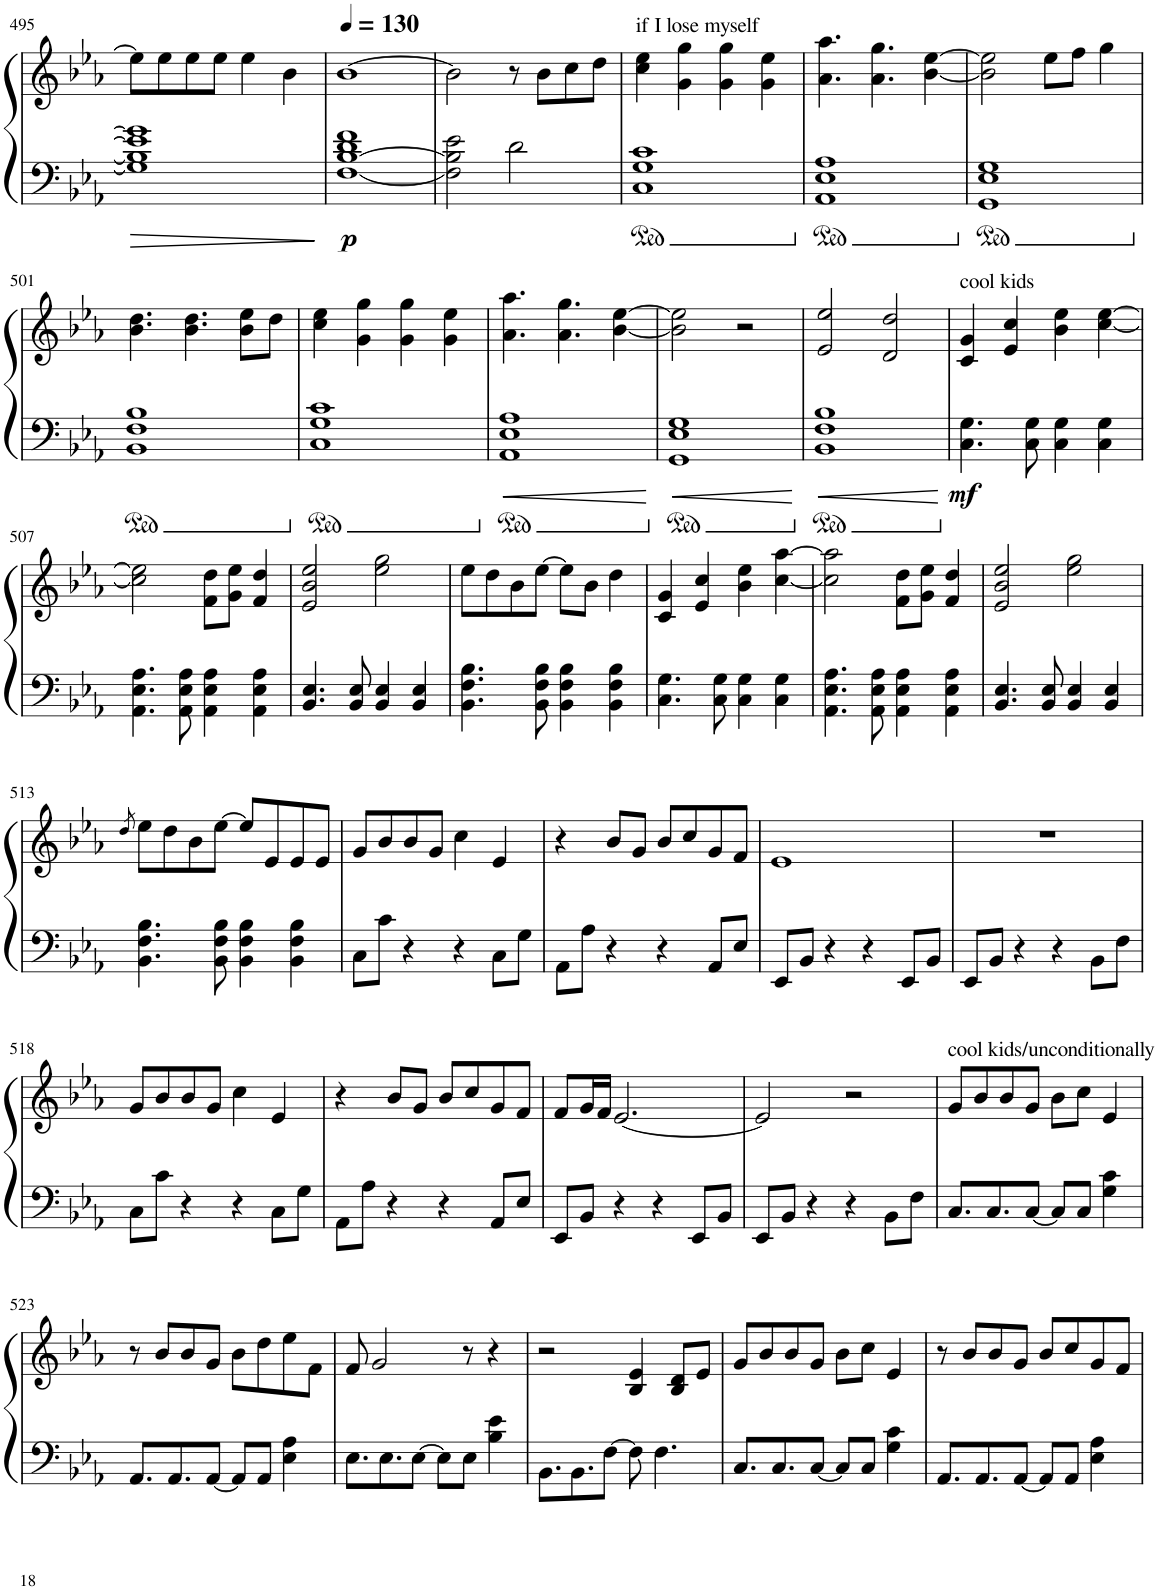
**kern	**kern	**dynam
*part1	*part1	*part1
*staff2	*staff1	*staff1/2
*I"Piano	*	*
*I'Pno.	*	*
!!LO:PB:g=z
*clefF4	*clefG2	*
*k[b-e-a-]	*k[b-e-a-]	*
*M4/4	*M4/4	*
=495	=495	=495
1G] 1B-] 1e-] 1g]	8ee-\L]	.
.	8ee-\	.
.	8ee-\	.
.	8ee-\J	.
.	4ee-\	.
.	4b-\	.
=496	=496	=496
*	*MM130	*
!	!	!LO:DY:b=2
[1F [1B- 1d 1f	[1b-	p
=497	=497	=497
2F\] 2B-\] 2e-\	2b-\]	.
2d\	8r	.
.	8b-\L	.
.	8cc\	.
.	8dd\J	.
=498	=498	=498
!	!LO:TX:a:t=if I lose myself	!
1C 1G 1c	4cc\ 4ee-\	.
.	4g\ 4gg\	.
.	4g\ 4gg\	.
.	4g\ 4ee-\	.
=499	=499	=499
1AA- 1E- 1A-	4.a-\ 4.aa-\	.
.	4.a-\ 4.gg\	.
.	[4b-\ [4ee-\	.
=500	=500	=500
1GG 1E- 1G	2b-\] 2ee-\]	.
.	8ee-\L	.
.	8ff\J	.
.	4gg\	.
!!LO:LB:g=z
=501	=501	=501
1BB- 1F 1B-	4.b-\ 4.dd\	.
.	4.b-\ 4.dd\	.
.	8b-\ 8ee-\L	.
.	8dd\J	.
=502	=502	=502
1C 1G 1c	4cc\ 4ee-\	.
.	4g\ 4gg\	.
.	4g\ 4gg\	.
.	4g\ 4ee-\	.
=503	=503	=503
!	!	!LO:HP:b=2
1AA- 1E- 1A-	4.a-\ 4.aa-\	<
.	4.a-\ 4.gg\	.
.	[4b-\ [4ee-\	.
=504	=504	=504
!	!	!LO:HP:b=2
1GG 1E- 1G	2b-\] 2ee-\]	<
.	2r	[
=505	=505	=505
!	!	!LO:HP:b=2
1BB- 1F 1B-	2e-/ 2ee-/	<
.	2d/ 2dd/	[
=506	=506	=506
!	!LO:TX:a:t=cool kids	!
!	!	!LO:DY:b=2
4.C\ 4.G\	4c/ 4g/	mf
.	4e-/ 4cc/	[
8C\ 8G\	.	.
4C\ 4G\	4b-\ 4ee-\	.
4C\ 4G\	[4cc\ [4ee-\	.
!!LO:LB:g=z
=507	=507	=507
4.AA-\ 4.E-\ 4.A-\	2cc\] 2ee-\]	.
8AA-\ 8E-\ 8A-\	.	.
4AA-\ 4E-\ 4A-\	8f\ 8dd\L	.
.	8g\ 8ee-\J	.
4AA-\ 4E-\ 4A-\	4f/ 4dd/	.
=508	=508	=508
4.BB-/ 4.E-/	2e-/ 2b-/ 2ee-/	.
8BB-/ 8E-/	.	.
4BB-/ 4E-/	2ee-\ 2gg\	.
4BB-/ 4E-/	.	.
=509	=509	=509
4.BB-\ 4.F\ 4.B-\	8ee-\L	.
.	8dd\	.
.	8b-\	.
8BB-\ 8F\ 8B-\	[8ee-\J	.
4BB-\ 4F\ 4B-\	8ee-\L]	.
.	8b-\J	.
4BB-\ 4F\ 4B-\	4dd\	.
=510	=510	=510
4.C\ 4.G\	4c/ 4g/	.
.	4e-/ 4cc/	.
8C\ 8G\	.	.
4C\ 4G\	4b-\ 4ee-\	.
4C\ 4G\	[4cc\ [4aa-\	.
=511	=511	=511
4.AA-\ 4.E-\ 4.A-\	2cc\] 2aa-\]	.
8AA-\ 8E-\ 8A-\	.	.
4AA-\ 4E-\ 4A-\	8f\ 8dd\L	.
.	8g\ 8ee-\J	.
4AA-\ 4E-\ 4A-\	4f/ 4dd/	.
=512	=512	=512
4.BB-/ 4.E-/	2e-/ 2b-/ 2ee-/	.
8BB-/ 8E-/	.	.
4BB-/ 4E-/	2ee-\ 2gg\	.
4BB-/ 4E-/	.	.
!!LO:LB:g=z
=513	=513	=513
.	8qdd/	.
4.BB-\ 4.F\ 4.B-\	8ee-\L	.
.	8dd\	.
.	8b-\	.
8BB-\ 8F\ 8B-\	[8ee-\J	.
4BB-\ 4F\ 4B-\	8ee-/L]	.
.	8e-/	.
4BB-\ 4F\ 4B-\	8e-/	.
.	8e-/J	.
=514	=514	=514
8C\L	8g/L	.
8c\J	8b-/	.
4r	8b-/	.
.	8g/J	.
4r	4cc\	.
8C\L	4e-/	.
8G\J	.	.
=515	=515	=515
8AA-\L	4r	.
8A-\J	.	.
4r	8b-/L	.
.	8g/J	.
4r	8b-/L	.
.	8cc/	.
8AA-/L	8g/	.
8E-/J	8f/J	.
=516	=516	=516
8EE-/L	1e-	.
8BB-/J	.	.
4r	.	.
4r	.	.
8EE-/L	.	.
8BB-/J	.	.
=517	=517	=517
8EE-/L	1r	.
8BB-/J	.	.
4r	.	.
4r	.	.
8BB-\L	.	.
8F\J	.	.
!!LO:LB:g=z
=518	=518	=518
8C\L	8g/L	.
8c\J	8b-/	.
4r	8b-/	.
.	8g/J	.
4r	4cc\	.
8C\L	4e-/	.
8G\J	.	.
=519	=519	=519
8AA-\L	4r	.
8A-\J	.	.
4r	8b-/L	.
.	8g/J	.
4r	8b-/L	.
.	8cc/	.
8AA-/L	8g/	.
8E-/J	8f/J	.
=520	=520	=520
8EE-/L	8f/L	.
8BB-/J	16g/L	.
.	16f/JJ	.
4r	[2.e-/	.
4r	.	.
8EE-/L	.	.
8BB-/J	.	.
=521	=521	=521
8EE-/L	2e-/]	.
8BB-/J	.	.
4r	.	.
4r	2r	.
8BB-\L	.	.
8F\J	.	.
=522	=522	=522
!	!LO:TX:a:t=cool kids/unconditionally	!
8.C/L	8g/L	.
.	8b-/	.
8.C/	.	.
.	8b-/	.
[8C/J	8g/J	.
8C/L]	8b-\L	.
8C/J	8cc\J	.
4G\ 4c\	4e-/	.
!!LO:LB:g=z
=523	=523	=523
8.AA-/L	8r	.
.	8b-/L	.
8.AA-/	.	.
.	8b-/	.
[8AA-/J	8g/J	.
8AA-/L]	8b-\L	.
8AA-/J	8dd\	.
4E-\ 4A-\	8ee-\	.
.	8f\J	.
=524	=524	=524
8.E-\L	8f/	.
.	2g/	.
8.E-\	.	.
[8E-\J	.	.
8E-\L]	.	.
8E-\J	8r	.
4B-\ 4e-\	4r	.
=525	=525	=525
8.BB-\L	2r	.
8.BB-\	.	.
[8F\J	.	.
8F\]	4B-/ 4e-/	.
4.F\	.	.
.	8B-/ 8d/L	.
.	8e-/J	.
=526	=526	=526
8.C/L	8g/L	.
.	8b-/	.
8.C/	.	.
.	8b-/	.
[8C/J	8g/J	.
8C/L]	8b-\L	.
8C/J	8cc\J	.
4G\ 4c\	4e-/	.
=527	=527	=527
8.AA-/L	8r	.
.	8b-/L	.
8.AA-/	.	.
.	8b-/	.
[8AA-/J	8g/J	.
8AA-/L]	8b-/L	.
8AA-/J	8cc/	.
4E-\ 4A-\	8g/	.
.	8f/J	.
=	=	=
*-	*-	*-
